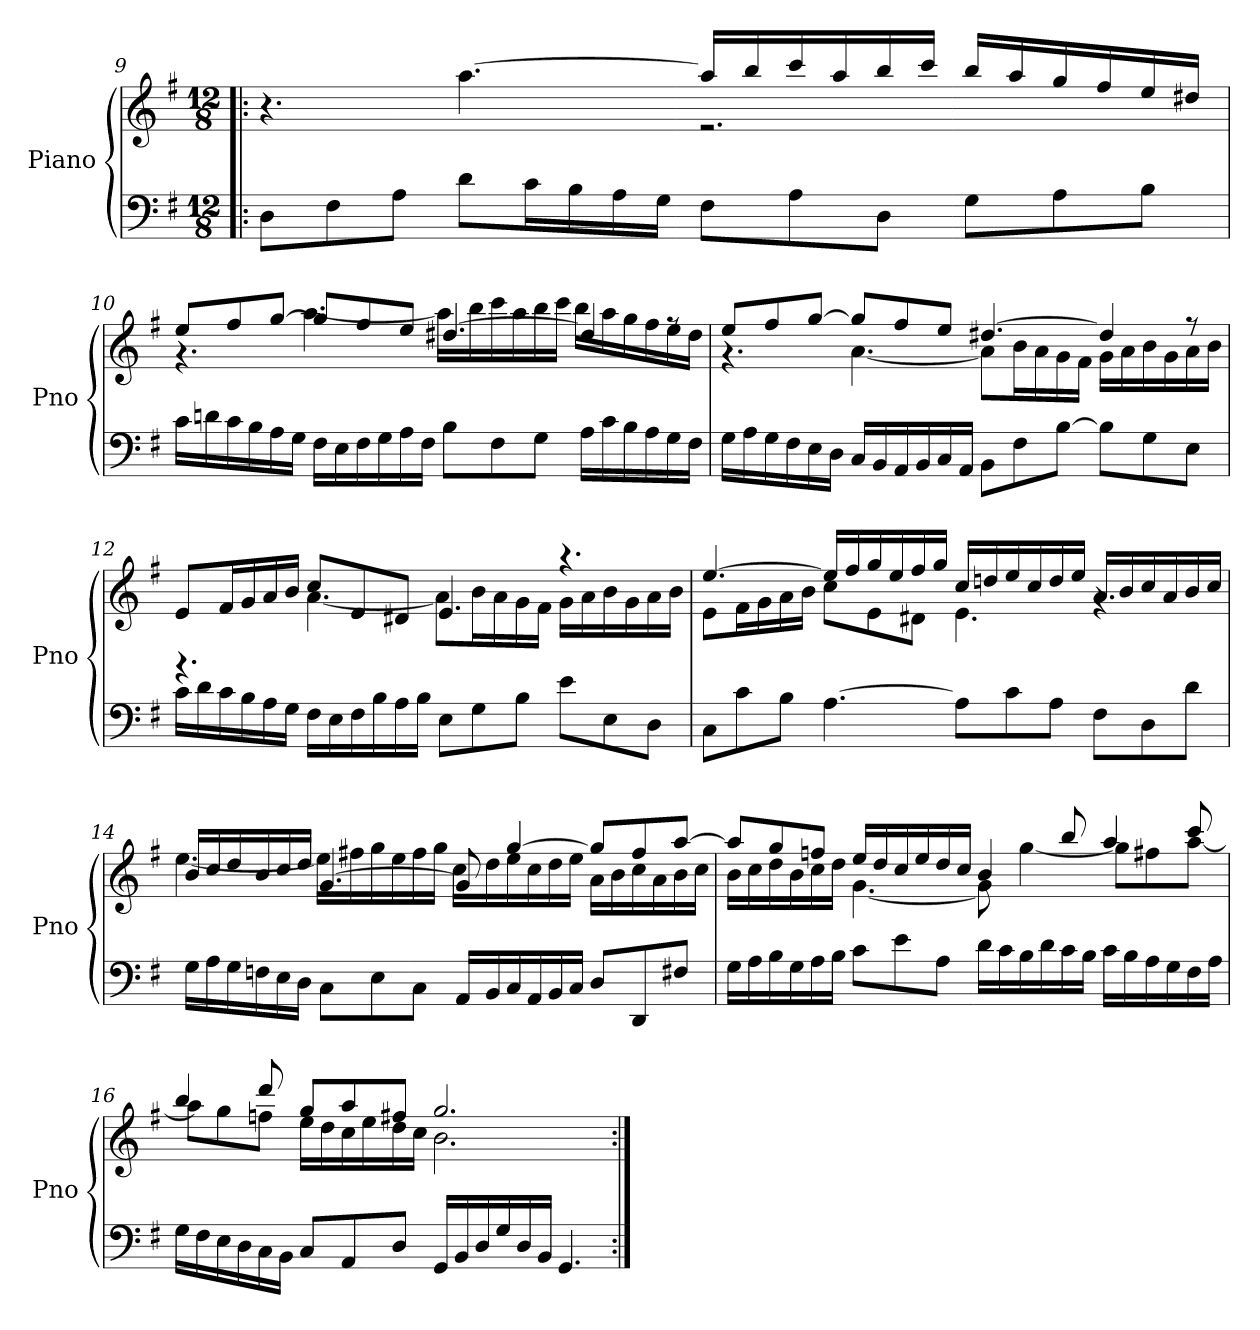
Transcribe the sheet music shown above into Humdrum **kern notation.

**kern	**kern
*part1	*part1
*staff2	*staff1
*I"Piano	*
*I'Pno	*
!!LO:LB:g=z
*clefF4	*clefG2
*k[f#]	*k[f#]
*M12/8	*M12/8
=9!|:	=9!|:
*	*^
8D\L	4.r	2.ryy
8F#\	.	.
8A\J	.	.
8d\L	[4.aa\	.
16c\L	.	.
16B\	.	.
16A\	.	.
16G\JJ	.	.
8F#\L	16aa/LL]	2.r
.	16bb/	.
8A\	16ccc/	.
.	16aa/	.
8D\J	16bb/	.
.	16ccc/JJ	.
8G\L	16bb/LL	.
.	16aa/	.
8A\	16gg/	.
.	16ff#/	.
8B\J	16ee/	.
.	16dd#X/JJ	.
=10	=10	=10
16c\LL	8ee/L	4.r
16dn\	.	.
16c\	8ff#/	.
16B\	.	.
16A\	[8gg/J	.
16G\JJ	.	.
16F#\LL	8gg/L]	[4.aa\
16E\	.	.
16F#\	8ff#/	.
16G\	.	.
16A\	8ee/J	.
16F#\JJ	.	.
8B\L	[4.dd#X/	16aa\LL]
.	.	16bb\
8F#\	.	16ccc\
.	.	16aa\
8G\J	.	16bb\
.	.	16ccc\JJ
16A\LL	4dd#/]	16bb\LL
16c\	.	16aa\
16B\	.	16gg\
16A\	.	16ff#\
16G\	8rff	16ee\
16F#\JJ	.	16dd#\JJ
!!LO:PB:g=z	!!
=11	=11	=11
16G\LL	8ee/L	4.r
16A\	.	.
16G\	8ff#/	.
16F#\	.	.
16E\	[8gg/J	.
16D\JJ	.	.
16C/LL	8gg/L]	[4.a\
16BB/	.	.
16AA/	8ff#/	.
16BB/	.	.
16C/	8ee/J	.
16AA/JJ	.	.
8BB\L	[4.dd#X/	8a\L]
8F#\	.	16b\L
.	.	16a\
[8B\J	.	16g\
.	.	16f#\JJ
8B\L]	4dd#/]	16g\LL
.	.	16a\
8G\	.	16b\
.	.	16g\
8E\J	8r	16a\
.	.	16b\JJ
=12	=12	=12
16c\LL	8e/L	4.rBB
16d\	.	.
16c\	16f#/L	.
16B\	16g/	.
16A\	16a/	.
16G\JJ	16b/JJ	.
16F#\LL	8cc/L	[4.a\
16E\	.	.
16F#\	8e/	.
16B\	.	.
16A\	8d#X/J	.
16B\JJ	.	.
8E\L	4.e/	8a\L]
8G\	.	16b\L
.	.	16a\
8B\J	.	16g\
.	.	16f#\JJ
8e\L	4.r	16g\LL
.	.	16a\
8E\	.	16b\
.	.	16g\
8D\J	.	16a\
.	.	16b\JJ
!!LO:LB:g=z	!!
=13	=13	=13
8C\L	[4.ee/	8e\L
8c\	.	16f#\L
.	.	16g\
8B\J	.	16a\
.	.	16b\JJ
[4.A\	16ee/LL]	8cc\L
.	16ff#/	.
.	16gg/	8e\
.	16ee/	.
.	16ff#/	8d#X\J
.	16gg/JJ	.
8A\L]	16cc/LL	4.e\
.	16ddn/	.
8c\	16ee/	.
.	16cc/	.
8A\J	16dd/	.
.	16ee/JJ	.
8F#\L	16a/LL	4.rg
.	16b/	.
8D\	16cc/	.
.	16a/	.
8d\J	16b/	.
.	16cc/JJ	.
=14	=14	=14
16G\LL	16b/LL	[4.ee\
16A\	16cc/	.
16G\	16dd/	.
16Fn\	16b/	.
16E\	16cc/	.
16D\JJ	16dd/JJ	.
8C\L	[4.g/	16ee\LL]
.	.	16ff#X\
8E\	.	16gg\
.	.	16ee\
8C\J	.	16ff#\
.	.	16gg\JJ
16AA/LL	8g/]	16cc\LL
16BB/	.	16dd\
16C/	[4gg/	16ee\
16AA/	.	16cc\
16BB/	.	16dd\
16C/JJ	.	16ee\JJ
8D/L	8gg/L]	16a\LL
.	.	16b\
8DD/	8ff#/	16cc\
.	.	16a\
8F#X/J	[8aa/J	16b\
.	.	16cc\JJ
!!LO:LB:g=z	!!
=15	=15	=15
16G\LL	8aa/L]	16b\LL
16A\	.	16cc\
16B\	8gg/	16dd\
16G\	.	16b\
16A\	8ffn/J	16cc\
16B\JJ	.	16dd\JJ
8c\L	16ee/LL	[4.g\
.	16dd/	.
8e\	16cc/	.
.	16ee/	.
8A\J	16dd/	.
.	16cc/JJ	.
16d\LL	4b/	8g\]
16c\	.	.
16B\	.	[4gg\
16d\	.	.
16c\	8bb/	.
16B\JJ	.	.
16c\LL	4aa/	8gg\L]
16B\	.	.
16A\	.	8ff#X\
16G\	.	.
16F#\	8ccc/	[8aa\J
16A\JJ	.	.
=16	=16	=16
16G\LL	4bb/	8aa\L]
16F#\	.	.
16E\	.	8gg\
16D\	.	.
16C\	8ddd/	8ffn\J
16BB\JJ	.	.
8C/L	8gg/L	16ee\LL
.	.	16dd\
8AA/	8aa/	16cc\
.	.	16ee\
8D/J	8ff#X/J	16dd\
.	.	16cc\JJ
16GG/LL	2.gg/	2.b\
16BB/	.	.
16D/	.	.
16G/	.	.
16D/	.	.
16BB/JJ	.	.
4.GG/	.	.
*	*v	*v
=:|!	=:|!
*-	*-
